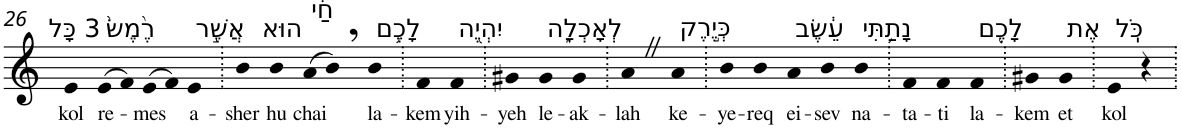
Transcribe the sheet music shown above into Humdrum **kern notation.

**kern	**text
*part1	*part1
*staff1	*staff1
*I"Piano	*
*I'Pno	*
!!LO:PB:g=z
*clefG2	*
*k[]	*
=26	=26
!LO:TX:a:t=3 כָּל	!
!	!LO:LY:b
4e	kol
!LO:TX:a:t=רֶ֙מֶשׂ֙	!
!	!LO:LY:b
(>8e	re-
8f)	.
!	!LO:LY:b
(>8e	-mes
8f)	.
!LO:TX:a:t=אֲשֶׁ֣ר	!
!	!LO:LY:b
4e	a-
=27.	=27.
!	!LO:LY:b
4b	-sher
!LO:TX:a:t=הוּא	!
!	!LO:LY:b
4b	hu
!LO:TX:a:t=חַ֔י	!
!	!LO:LY:b
(>8a	chai
8b,)	.
!LO:TX:a:t=לָכֶ֥ם	!
!	!LO:LY:b
4b	la-
=28.	=28.
!	!LO:LY:b
4f	-kem
!LO:TX:a:t=יִהְיֶ֖ה	!
!	!LO:LY:b
4f	yih-
=29.	=29.
!	!LO:LY:b
4g#X	-yeh
!LO:TX:a:t=לְאָכְלָ֑ה	!
!	!LO:LY:b
4g#	le-
!	!LO:LY:b
4g#	-ak-
=30.	=30.
!	!LO:LY:b
4aZ	-lah
!LO:TX:a:t=כְּיֶ֣רֶק	!
!	!LO:LY:b
4a	ke-
=31.	=31.
!	!LO:LY:b
4b	-ye-
!	!LO:LY:b
4b	-req
!LO:TX:a:t=עֵ֔שֶׂב	!
!	!LO:LY:b
4a	ei-
!	!LO:LY:b
4b	-sev
!LO:TX:a:t=נָתַ֥תִּי	!
!	!LO:LY:b
4b	na-
=32.	=32.
!	!LO:LY:b
4f	-ta-
!	!LO:LY:b
4f	-ti
!LO:TX:a:t=לָכֶ֖ם	!
!	!LO:LY:b
4f	la-
=33.	=33.
!	!LO:LY:b
4g#X	-kem
!LO:TX:a:t=אֶת	!
!	!LO:LY:b
4g#	et
=34.	=34.
!LO:TX:a:t=כֹּֽל	!
!	!LO:LY:b
4e	kol
4r	.
=.	=.
*-	*-
